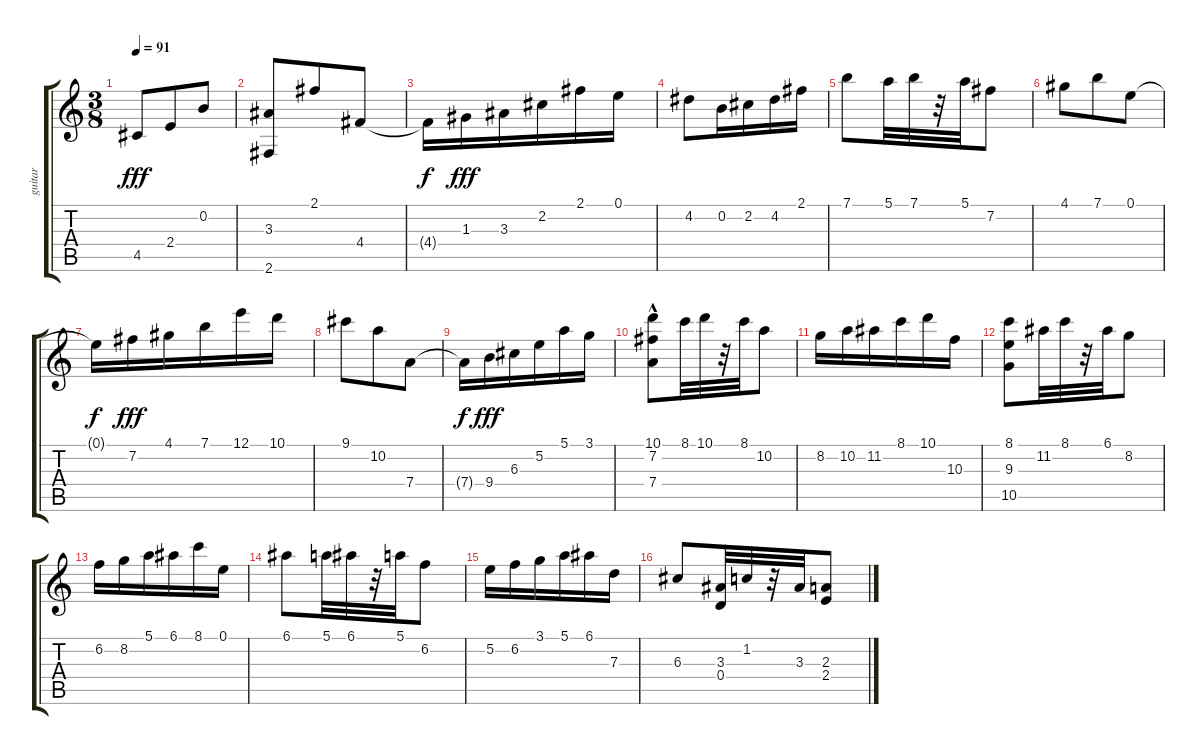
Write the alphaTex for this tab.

\track ("guitar" "guitar") {instrument acousticguitarnylon}
\staff {score tabs}
\tuning (E4 B3 G3 D3 A2 E2) {hide}
\ts (3 8)
\tempo 91
\clef g2
\ks c
4.5.8{dy fff} 2.4.8 0.2.8 |
(3.3 2.6).8 2.1.8 4.4.8 |
4.4{t}.16{dy f} 1.3.16{dy fff} 3.3.16 2.2.16 2.1.16 0.1.16 |
4.2.8 0.2.16 2.2.16 4.2.16 2.1.16 |
7.1.8 5.1.32 7.1.32 r.32 5.1.32 7.2.8 |
4.1.8 7.1.8 0.1.8 |
0.1{t}.16{dy f} 7.2.16{dy fff} 4.1.16 7.1.16 12.1.16 10.1.16 |
9.1.8 10.2.8 7.4.8 |
7.4{t}.16{dy f} 9.4.16{dy fff} 6.3.16 5.2.16 5.1.16 3.1.16 |
(10.1 7.2{hac} 7.4{hac}).8 8.1.32 10.1.32 r.32 8.1.32 10.2.8 |
8.2.16 10.2.16 11.2.16 8.1.16 10.1.16 10.3.16 |
(8.1 9.3 10.5).8 11.2.32 8.1.32 r.32 6.1.32 8.2.8 |
6.2.16 8.2.16 5.1.16 6.1.16 8.1.16 0.1.16 |
6.1.8 5.1.32 6.1.32 r.32 5.1.32 6.2.8 |
5.2.16 6.2.16 3.1.16 5.1.16 6.1.16 7.3.16 |
6.3.8 (3.3 0.4).32 1.2.32 r.32 3.3.32 (2.3 2.4).8
